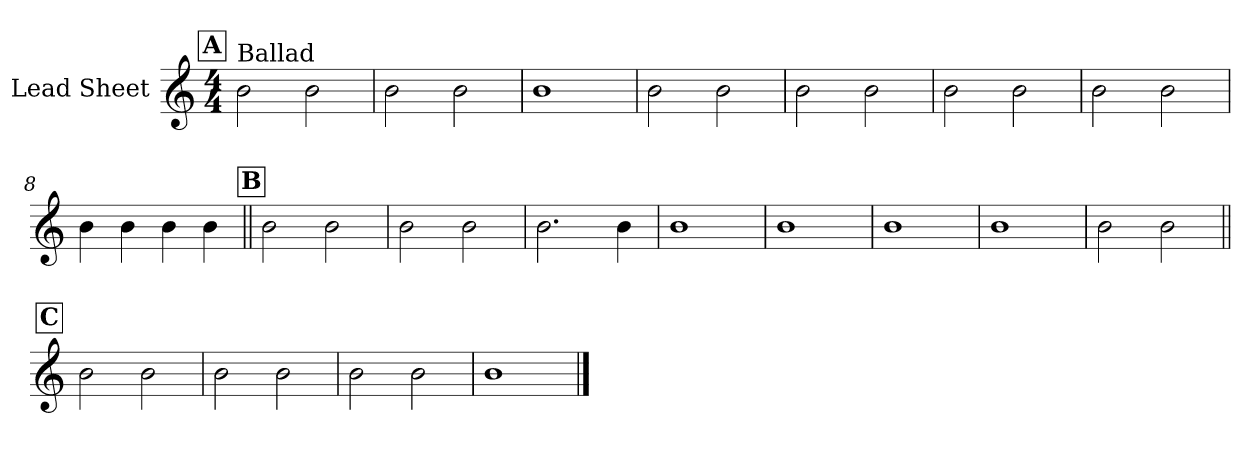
**kern
*part1
*staff1
*I"Lead Sheet
*clefG2
*k[]
*M4/4
!!LO:REH:place=s1:a:fs=14:t=A
=1
!LO:TX:a:t=Ballad
2b\
2b\
=2
2b\
2b\
=3
1b
=4
2b\
2b\
!!LO:LB:g=z
=5
2b\
2b\
=6
2b\
2b\
=7
2b\
2b\
=8
4b\
4b\
4b\
4b\
!!LO:LB:g=z
!!LO:REH:place=s1:a:fs=14:t=B
=9||
2b\
2b\
=10
2b\
2b\
=11
2.b\
4b\
=12
1b
!!LO:LB:g=z
=13
1b
=14
1b
=15
1b
=16
2b\
2b\
!!LO:LB:g=z
!!LO:REH:place=s1:a:fs=14:t=C
=17||
2b\
2b\
=18
2b\
2b\
=19
2b\
2b\
=20
1b
==
*-
